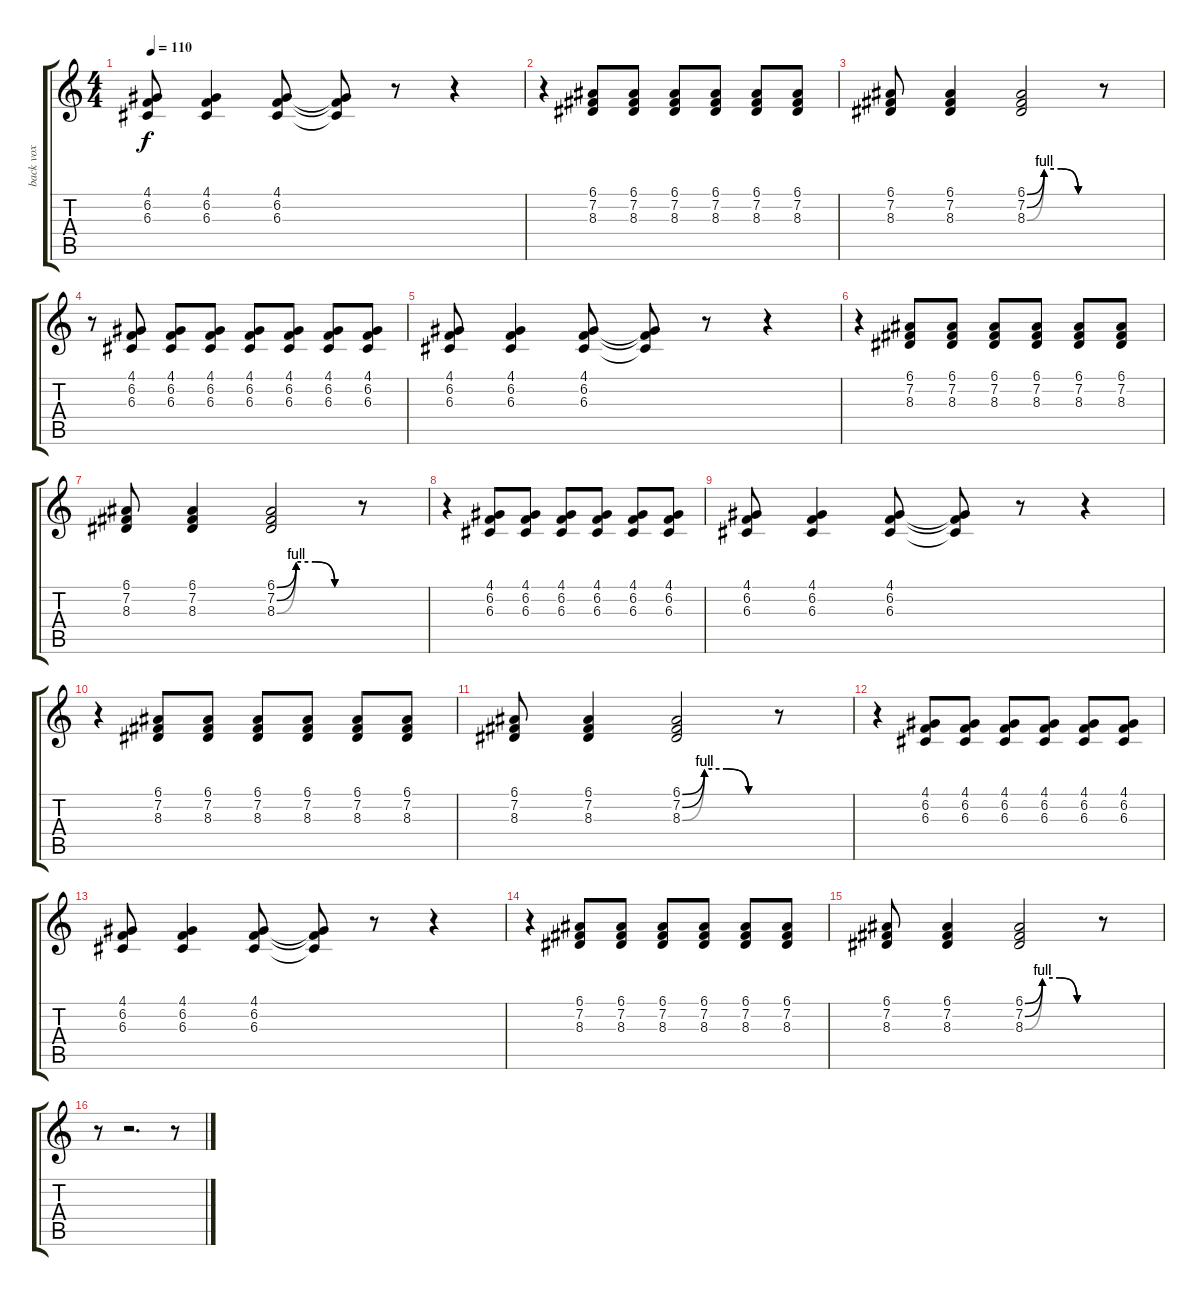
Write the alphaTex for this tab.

\track ("back vox" "back vox") {instrument tenorsax}
\staff {score tabs}
\tuning (E4 B3 G3 D3 A2 E2) {hide}
\ts (4 4)
\tempo 110
\clef g2
\ks c
(4.1 6.2 6.3).8{dy f} (4.1 6.2 6.3).4 (4.1 6.2 6.3).8 (4.1{t} 6.2{t} 6.3{t}).8 r.8 r.4 |
r.4 (6.1 7.2 8.3).8 (6.1 7.2 8.3).8 (6.1 7.2 8.3).8 (6.1 7.2 8.3).8 (6.1 7.2 8.3).8 (6.1 7.2 8.3).8 |
(6.1 7.2 8.3).8 (6.1 7.2 8.3).4 (6.1{be (custom 0 0 15 4 30 4 45 0 60 0)} 7.2{be (custom 0 0 15 4 30 4 45 0 60 0)} 8.3{be (custom 0 0 15 4 30 4 45 0 60 0)}).2 r.8 |
r.8 (4.1 6.2 6.3).8 (4.1 6.2 6.3).8 (4.1 6.2 6.3).8 (4.1 6.2 6.3).8 (4.1 6.2 6.3).8 (4.1 6.2 6.3).8 (4.1 6.2 6.3).8 |
(4.1 6.2 6.3).8 (4.1 6.2 6.3).4 (4.1 6.2 6.3).8 (4.1{t} 6.2{t} 6.3{t}).8 r.8 r.4 |
r.4 (6.1 7.2 8.3).8 (6.1 7.2 8.3).8 (6.1 7.2 8.3).8 (6.1 7.2 8.3).8 (6.1 7.2 8.3).8 (6.1 7.2 8.3).8 |
(6.1 7.2 8.3).8 (6.1 7.2 8.3).4 (6.1{be (custom 0 0 15 4 30 4 45 0 60 0)} 7.2{be (custom 0 0 15 4 30 4 45 0 60 0)} 8.3{be (custom 0 0 15 4 30 4 45 0 60 0)}).2 r.8 |
r.4 (4.1 6.2 6.3).8 (4.1 6.2 6.3).8 (4.1 6.2 6.3).8 (4.1 6.2 6.3).8 (4.1 6.2 6.3).8 (4.1 6.2 6.3).8 |
(4.1 6.2 6.3).8 (4.1 6.2 6.3).4 (4.1 6.2 6.3).8 (4.1{t} 6.2{t} 6.3{t}).8 r.8 r.4 |
r.4 (6.1 7.2 8.3).8 (6.1 7.2 8.3).8 (6.1 7.2 8.3).8 (6.1 7.2 8.3).8 (6.1 7.2 8.3).8 (6.1 7.2 8.3).8 |
(6.1 7.2 8.3).8 (6.1 7.2 8.3).4 (6.1{be (custom 0 0 15 4 30 4 45 0 60 0)} 7.2{be (custom 0 0 15 4 30 4 45 0 60 0)} 8.3{be (custom 0 0 15 4 30 4 45 0 60 0)}).2 r.8 |
r.4 (4.1 6.2 6.3).8 (4.1 6.2 6.3).8 (4.1 6.2 6.3).8 (4.1 6.2 6.3).8 (4.1 6.2 6.3).8 (4.1 6.2 6.3).8 |
(4.1 6.2 6.3).8 (4.1 6.2 6.3).4 (4.1 6.2 6.3).8 (4.1{t} 6.2{t} 6.3{t}).8 r.8 r.4 |
r.4 (6.1 7.2 8.3).8 (6.1 7.2 8.3).8 (6.1 7.2 8.3).8 (6.1 7.2 8.3).8 (6.1 7.2 8.3).8 (6.1 7.2 8.3).8 |
(6.1 7.2 8.3).8 (6.1 7.2 8.3).4 (6.1{be (custom 0 0 15 4 30 4 45 0 60 0)} 7.2{be (custom 0 0 15 4 30 4 45 0 60 0)} 8.3{be (custom 0 0 15 4 30 4 45 0 60 0)}).2 r.8 |
r.8 r.2{d} r.8
